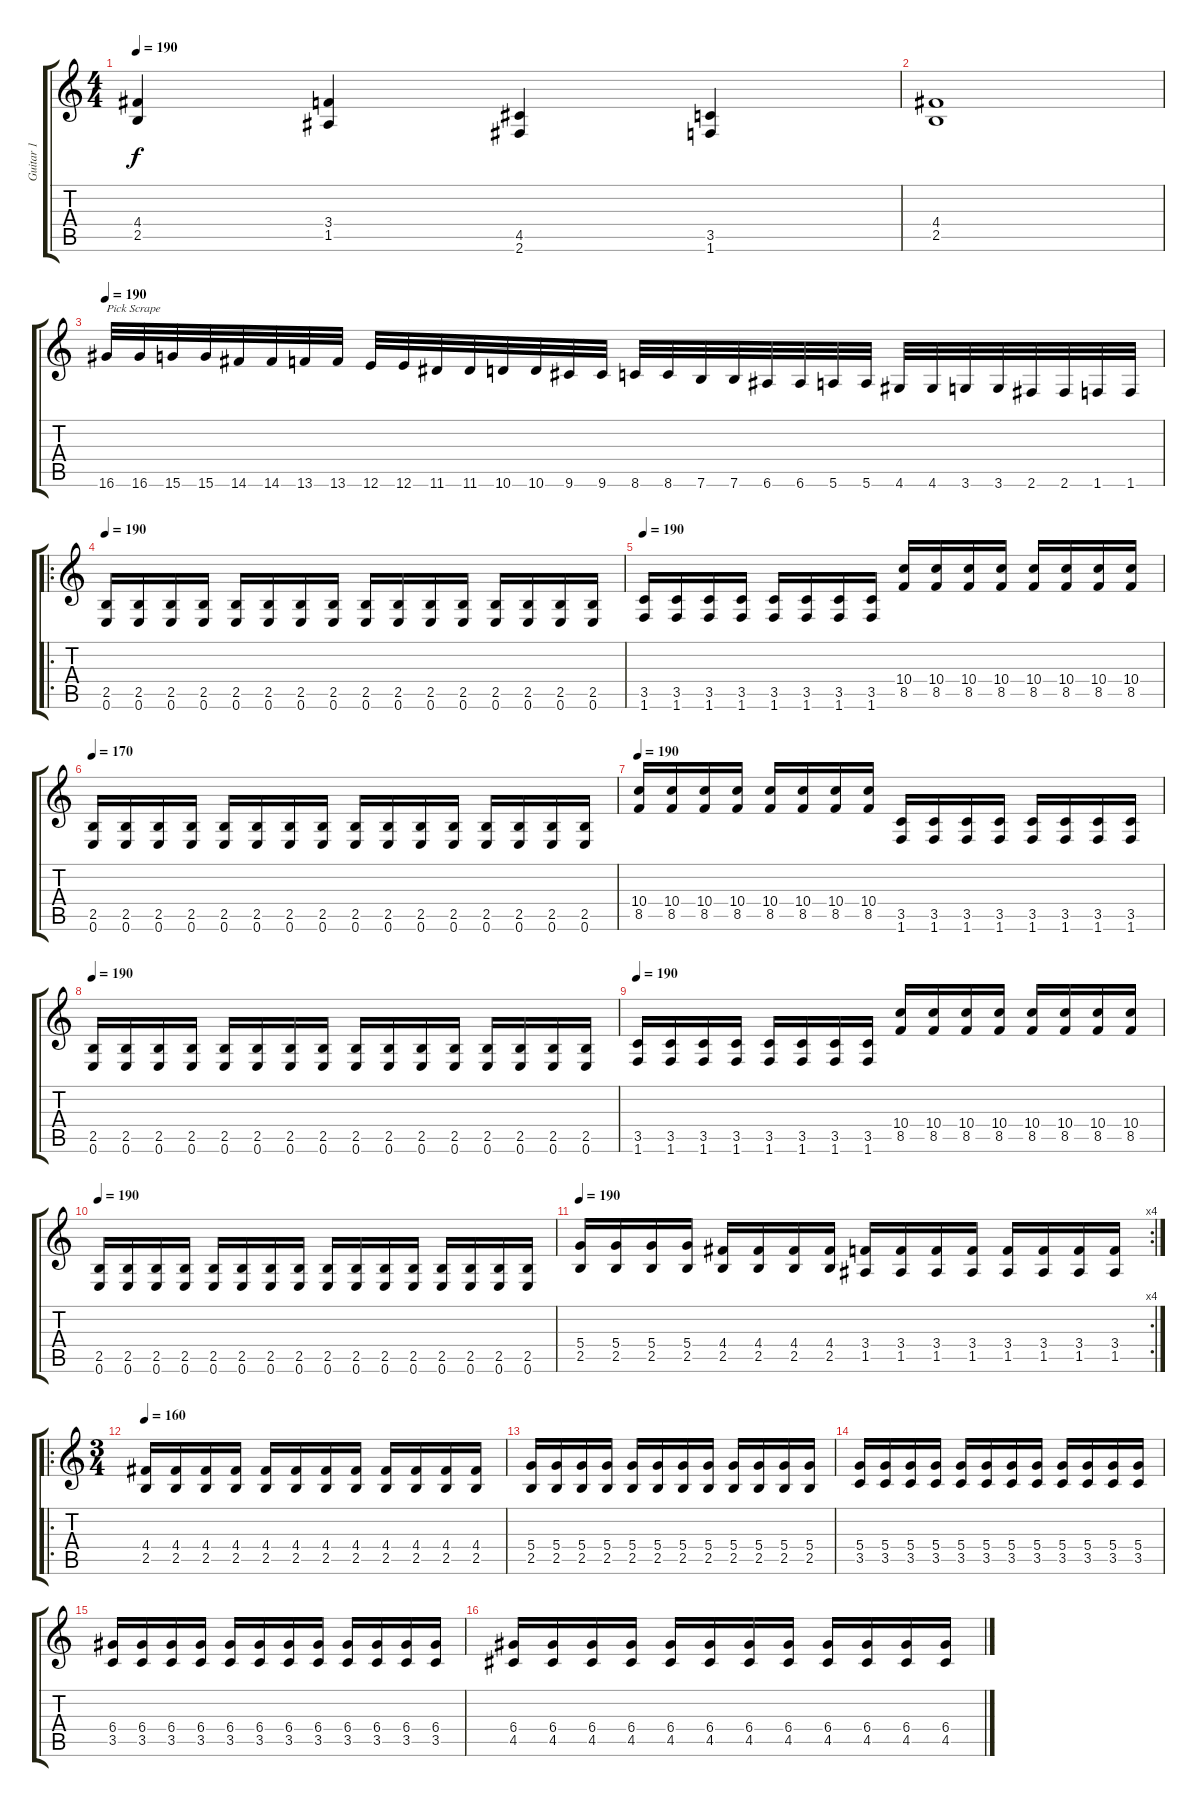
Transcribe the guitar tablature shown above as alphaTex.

\track ("Guitar 1" "Guitar 1") {instrument distortionguitar}
\staff {score tabs}
\tuning (E4 B3 G3 D3 A2 E2) {hide}
\ts (4 4)
\tempo 190
\clef g2
\ks c
(4.4 2.5).4{dy f} (3.4 1.5).4 (4.5 2.6).4 (3.5 1.6).4 |
(4.4 2.5).1 |
\tempo 190
16.6.32{txt "Pick Scrape" instrument guitarfretnoise} 16.6.32 15.6.32 15.6.32 14.6.32 14.6.32 13.6.32 13.6.32 12.6.32 12.6.32 11.6.32 11.6.32 10.6.32 10.6.32 9.6.32 9.6.32 8.6.32 8.6.32 7.6.32 7.6.32 6.6.32 6.6.32 5.6.32 5.6.32 4.6.32 4.6.32 3.6.32 3.6.32 2.6.32 2.6.32 1.6.32 1.6.32 |
\ro
\tempo 190
(2.5 0.6).16{instrument distortionguitar} (2.5 0.6).16 (2.5 0.6).16 (2.5 0.6).16 (2.5 0.6).16 (2.5 0.6).16 (2.5 0.6).16 (2.5 0.6).16 (2.5 0.6).16 (2.5 0.6).16 (2.5 0.6).16 (2.5 0.6).16 (2.5 0.6).16 (2.5 0.6).16 (2.5 0.6).16 (2.5 0.6).16 |
\tempo 190
(3.5 1.6).16 (3.5 1.6).16 (3.5 1.6).16 (3.5 1.6).16 (3.5 1.6).16 (3.5 1.6).16 (3.5 1.6).16 (3.5 1.6).16 (10.4 8.5).16 (10.4 8.5).16 (10.4 8.5).16 (10.4 8.5).16 (10.4 8.5).16 (10.4 8.5).16 (10.4 8.5).16 (10.4 8.5).16 |
\tempo 170
(2.5 0.6).16{instrument distortionguitar} (2.5 0.6).16 (2.5 0.6).16 (2.5 0.6).16 (2.5 0.6).16 (2.5 0.6).16 (2.5 0.6).16 (2.5 0.6).16 (2.5 0.6).16 (2.5 0.6).16 (2.5 0.6).16 (2.5 0.6).16 (2.5 0.6).16 (2.5 0.6).16 (2.5 0.6).16 (2.5 0.6).16 |
\tempo 190
(10.4 8.5).16 (10.4 8.5).16 (10.4 8.5).16 (10.4 8.5).16 (10.4 8.5).16 (10.4 8.5).16 (10.4 8.5).16 (10.4 8.5).16 (3.5 1.6).16 (3.5 1.6).16 (3.5 1.6).16 (3.5 1.6).16 (3.5 1.6).16 (3.5 1.6).16 (3.5 1.6).16 (3.5 1.6).16 |
\tempo 190
(2.5 0.6).16{instrument distortionguitar} (2.5 0.6).16 (2.5 0.6).16 (2.5 0.6).16 (2.5 0.6).16 (2.5 0.6).16 (2.5 0.6).16 (2.5 0.6).16 (2.5 0.6).16 (2.5 0.6).16 (2.5 0.6).16 (2.5 0.6).16 (2.5 0.6).16 (2.5 0.6).16 (2.5 0.6).16 (2.5 0.6).16 |
\tempo 190
(3.5 1.6).16 (3.5 1.6).16 (3.5 1.6).16 (3.5 1.6).16 (3.5 1.6).16 (3.5 1.6).16 (3.5 1.6).16 (3.5 1.6).16 (10.4 8.5).16 (10.4 8.5).16 (10.4 8.5).16 (10.4 8.5).16 (10.4 8.5).16 (10.4 8.5).16 (10.4 8.5).16 (10.4 8.5).16 |
\tempo 190
(2.5 0.6).16{instrument distortionguitar} (2.5 0.6).16 (2.5 0.6).16 (2.5 0.6).16 (2.5 0.6).16 (2.5 0.6).16 (2.5 0.6).16 (2.5 0.6).16 (2.5 0.6).16 (2.5 0.6).16 (2.5 0.6).16 (2.5 0.6).16 (2.5 0.6).16 (2.5 0.6).16 (2.5 0.6).16 (2.5 0.6).16 |
\rc 4
\tempo 190
(5.4 2.5).16 (5.4 2.5).16 (5.4 2.5).16 (5.4 2.5).16 (4.4 2.5).16 (4.4 2.5).16 (4.4 2.5).16 (4.4 2.5).16 (3.4 1.5).16 (3.4 1.5).16 (3.4 1.5).16 (3.4 1.5).16 (3.4 1.5).16 (3.4 1.5).16 (3.4 1.5).16 (3.4 1.5).16 |
\ro
\ts (3 4)
\tempo 160
(4.4 2.5).16 (4.4 2.5).16 (4.4 2.5).16 (4.4 2.5).16 (4.4 2.5).16 (4.4 2.5).16 (4.4 2.5).16 (4.4 2.5).16 (4.4 2.5).16 (4.4 2.5).16 (4.4 2.5).16 (4.4 2.5).16 |
(5.4 2.5).16 (5.4 2.5).16 (5.4 2.5).16 (5.4 2.5).16 (5.4 2.5).16 (5.4 2.5).16 (5.4 2.5).16 (5.4 2.5).16 (5.4 2.5).16 (5.4 2.5).16 (5.4 2.5).16 (5.4 2.5).16 |
(5.4 3.5).16 (5.4 3.5).16 (5.4 3.5).16 (5.4 3.5).16 (5.4 3.5).16 (5.4 3.5).16 (5.4 3.5).16 (5.4 3.5).16 (5.4 3.5).16 (5.4 3.5).16 (5.4 3.5).16 (5.4 3.5).16 |
(6.4 3.5).16 (6.4 3.5).16 (6.4 3.5).16 (6.4 3.5).16 (6.4 3.5).16 (6.4 3.5).16 (6.4 3.5).16 (6.4 3.5).16 (6.4 3.5).16 (6.4 3.5).16 (6.4 3.5).16 (6.4 3.5).16 |
(6.4 4.5).16 (6.4 4.5).16 (6.4 4.5).16 (6.4 4.5).16 (6.4 4.5).16 (6.4 4.5).16 (6.4 4.5).16 (6.4 4.5).16 (6.4 4.5).16 (6.4 4.5).16 (6.4 4.5).16 (6.4 4.5).16
